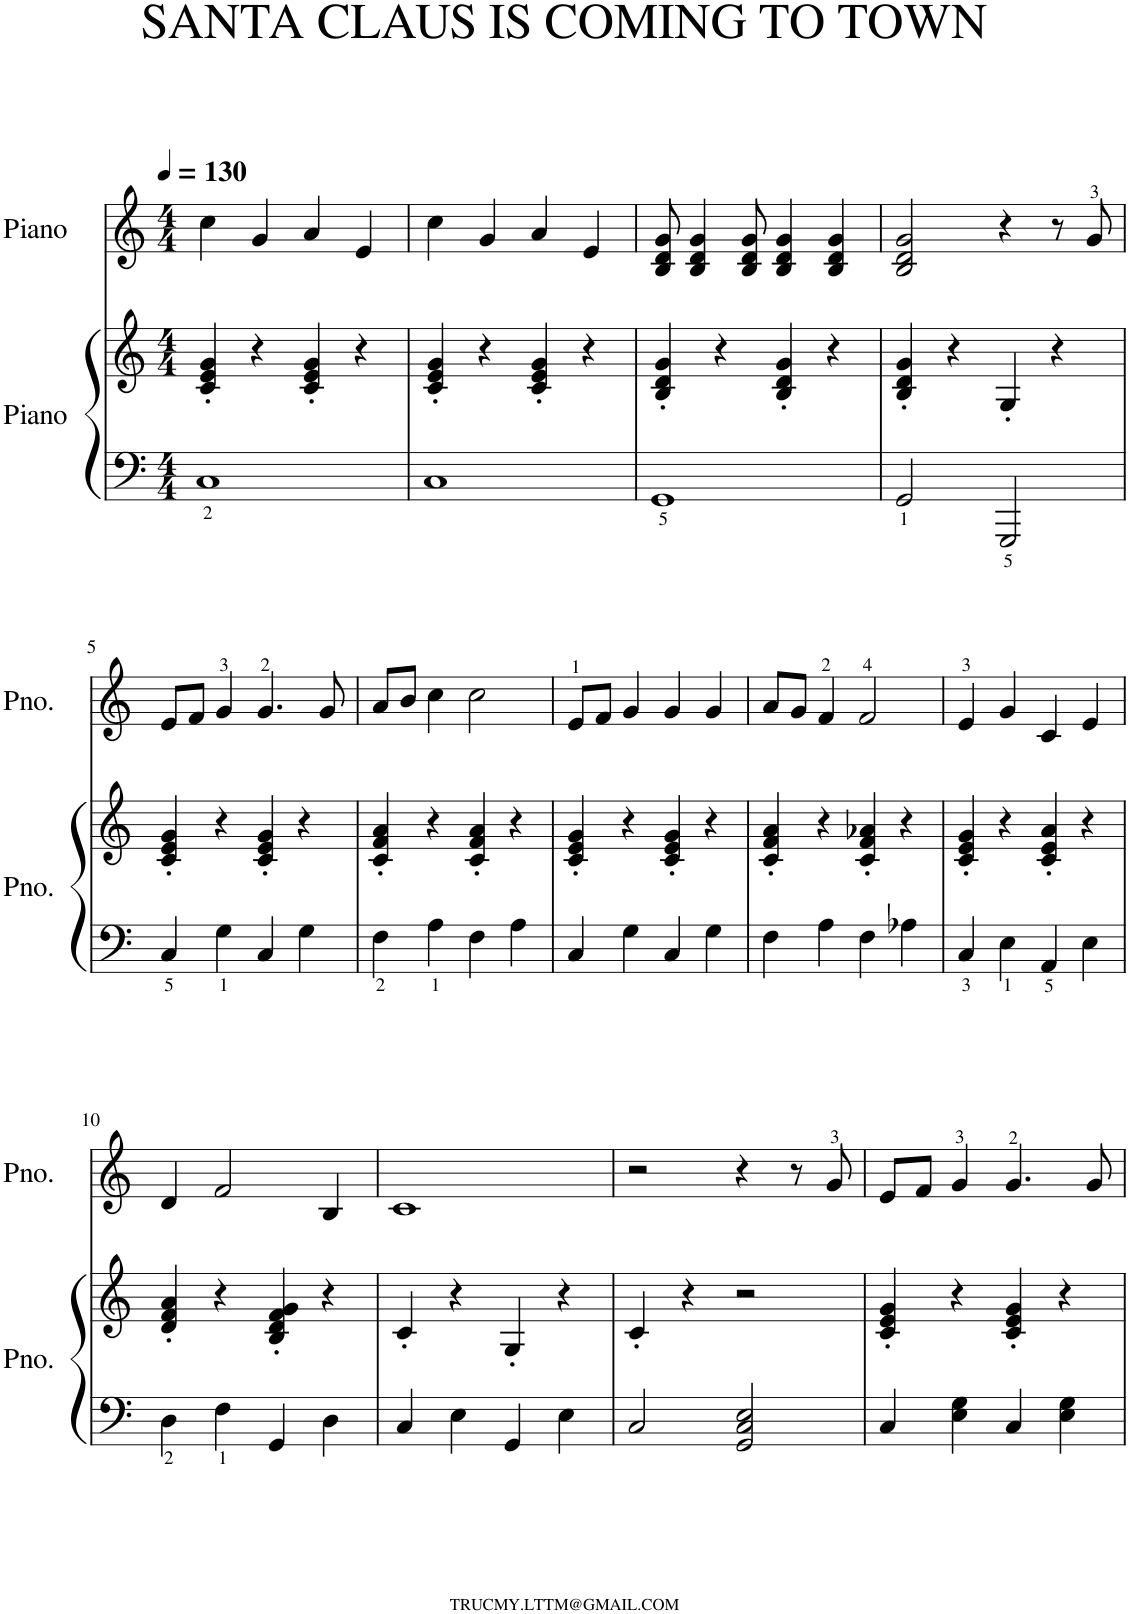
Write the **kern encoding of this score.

**kern	**kern	**kern
*part2	*part2	*part1
*staff3	*staff2	*staff1
*I"Piano	*	*I"Piano
*I'Pno.	*	*I'Pno.
*clefF4	*clefG2	*clefG2
*k[]	*k[]	*k[]
*M4/4	*M4/4	*M4/4
*MM130	*MM130	*MM130
=1	=1	=1
1C	4c/' 4e/' 4g/'	4cc\
.	4r	4g/
.	4c/' 4e/' 4g/'	4a/
.	4r	4e/
=2	=2	=2
1C	4c/' 4e/' 4g/'	4cc\
.	4r	4g/
.	4c/' 4e/' 4g/'	4a/
.	4r	4e/
=3	=3	=3
1GG	4B/' 4d/' 4g/'	8B/ 8d/ 8g/
.	.	4B/ 4d/ 4g/
.	4r	.
.	.	8B/ 8d/ 8g/
.	4B/' 4d/' 4g/'	4B/ 4d/ 4g/
.	4r	4B/ 4d/ 4g/
=4	=4	=4
2GG/	4B/' 4d/' 4g/'	2B/ 2d/ 2g/
.	4r	.
2GGG/	4G'/	4r
.	4r	8r
.	.	8g/
!!LO:LB:g=z
=5	=5	=5
4C/	4c/' 4e/' 4g/'	8e/L
.	.	8f/J
4G\	4r	4g/
4C/	4c/' 4e/' 4g/'	4.g/
4G\	4r	.
.	.	8g/
=6	=6	=6
4F\	4c/' 4f/' 4a/'	8a/L
.	.	8b/J
4A\	4r	4cc\
4F\	4c/' 4f/' 4a/'	2cc\
4A\	4r	.
=7	=7	=7
4C/	4c/' 4e/' 4g/'	8e/L
.	.	8f/J
4G\	4r	4g/
4C/	4c/' 4e/' 4g/'	4g/
4G\	4r	4g/
=8	=8	=8
4F\	4c/' 4f/' 4a/'	8a/L
.	.	8g/J
4A\	4r	4f/
4F\	4c/' 4f/' 4a-X/'	2f/
4A-X\	4r	.
=9	=9	=9
4C/	4c/' 4e/' 4g/'	4e/
4E\	4r	4g/
4AA/	4c/' 4e/' 4a/'	4c/
4E\	4r	4e/
!!LO:LB:g=z
=10	=10	=10
4D\	4d/' 4f/' 4a/'	4d/
4F\	4r	2f/
4GG/	4B/' 4d/' 4f/' 4g/'	.
4D\	4r	4B/
=11	=11	=11
4C/	4c'/	1c
4E\	4r	.
4GG/	4G'/	.
4E\	4r	.
=12	=12	=12
2C/	4c'/	2r
.	4r	.
2GG/ 2C/ 2E/	2r	4r
.	.	8r
.	.	8g/
=13	=13	=13
4C/	4c/' 4e/' 4g/'	8e/L
.	.	8f/J
4E\ 4G\	4r	4g/
4C/	4c/' 4e/' 4g/'	4.g/
4E\ 4G\	4r	.
.	.	8g/
=	=	=
*-	*-	*-
